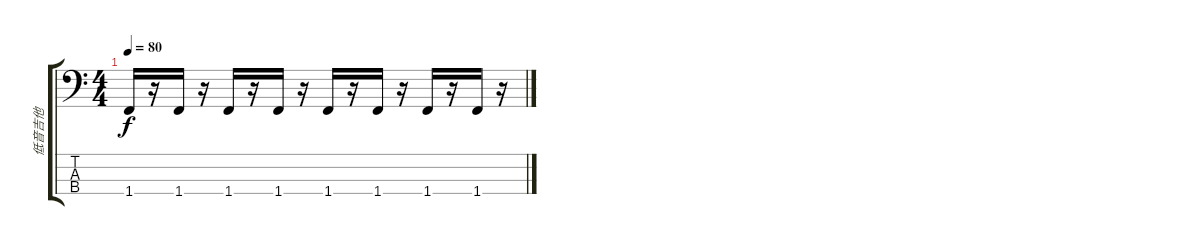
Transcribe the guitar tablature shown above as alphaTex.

\track ("低音吉他 " "低音吉他 ") {instrument electricbassfinger}
\staff {score tabs}
\tuning (G2 D2 A1 E1) {hide}
\ts (4 4)
\tempo 80
\clef f4
\ks c
1.4.16{dy f} r.16 1.4.16 r.16 1.4.16 r.16 1.4.16 r.16 1.4.16 r.16 1.4.16 r.16 1.4.16 r.16 1.4.16 r.16
